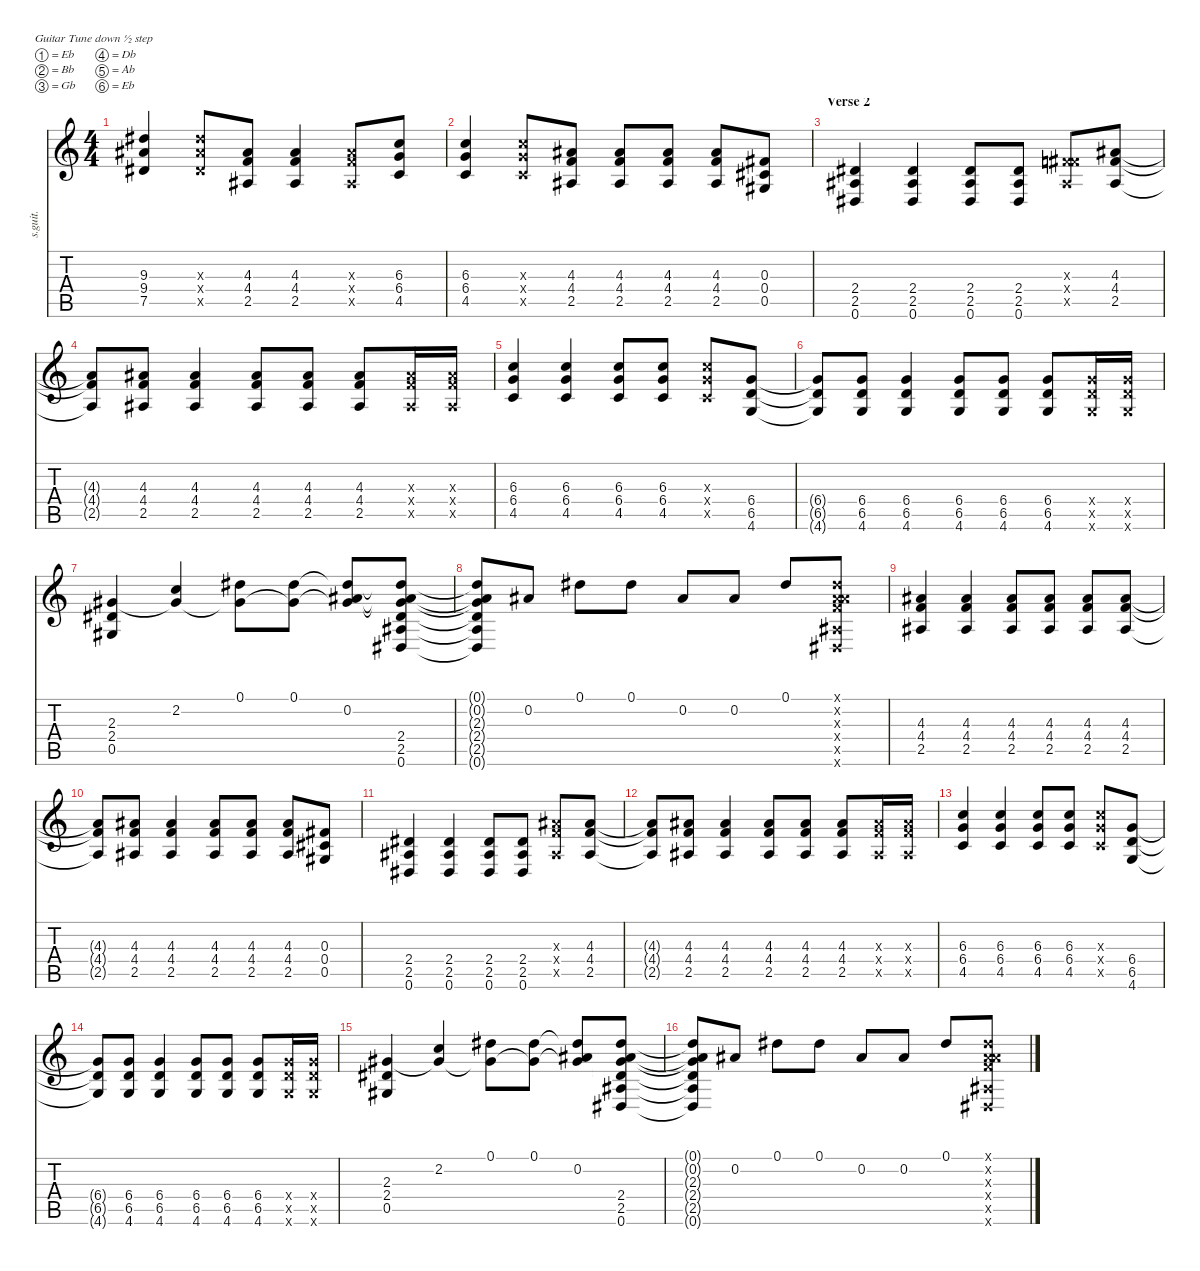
\defaultSystemsLayout 4
\hideDynamics
\bracketExtendMode nobrackets
\track ("Billie Joe Armstrong" "s.guit.") {instrument distortionguitar}
\staff {score tabs}
\tuning (Eb4 Bb3 Gb3 Db3 Ab2 Eb2)
\ts (4 4)
\tempo (175 hide)
\clef g2
\ks c
(9.3{acc #} 9.4{acc #} 7.5{acc #}).4{lyrics (0 "") lyrics (1 "") lyrics (2 "") lyrics (3 "") lyrics (4 "") dy f} (9.3{x acc #} 9.4{x acc #} 7.5{x acc #}).8{lyrics (0 "") lyrics (1 "") lyrics (2 "") lyrics (3 "") lyrics (4 "")} (4.3{acc #} 4.4 2.5{acc #}).8{lyrics (0 "") lyrics (1 "") lyrics (2 "") lyrics (3 "") lyrics (4 "")} (4.3{acc #} 4.4 2.5{acc #}).4{lyrics (0 "") lyrics (1 "") lyrics (2 "") lyrics (3 "") lyrics (4 "")} (4.3{x acc #} 4.4{x} 2.5{x acc #}).8{lyrics (0 "") lyrics (1 "") lyrics (2 "") lyrics (3 "") lyrics (4 "")} (6.3 6.4 4.5).8{lyrics (0 "") lyrics (1 "") lyrics (2 "") lyrics (3 "") lyrics (4 "")} |
(6.3 6.4 4.5).4{lyrics (0 "") lyrics (1 "") lyrics (2 "") lyrics (3 "") lyrics (4 "")} (6.3{x} 6.4{x} 4.5{x}).8{lyrics (0 "") lyrics (1 "") lyrics (2 "") lyrics (3 "") lyrics (4 "")} (4.3{acc #} 4.4 2.5{acc #}).8{lyrics (0 "") lyrics (1 "") lyrics (2 "") lyrics (3 "") lyrics (4 "")} (4.3{acc #} 4.4 2.5{acc #}).8{lyrics (0 "") lyrics (1 "") lyrics (2 "") lyrics (3 "") lyrics (4 "")} (4.3{acc #} 4.4 2.5{acc #}).8{lyrics (0 "") lyrics (1 "") lyrics (2 "") lyrics (3 "") lyrics (4 "")} (4.3{acc #} 4.4 2.5{acc #}).8{lyrics (0 "") lyrics (1 "") lyrics (2 "") lyrics (3 "") lyrics (4 "")} (0.3{acc #} 0.4{acc #} 0.5{acc #}).8{lyrics (0 "") lyrics (1 "") lyrics (2 "") lyrics (3 "") lyrics (4 "")} |
\section ("" "Verse 2")
(2.4{acc #} 2.5{acc #} 0.6{acc #}).4{lyrics (0 "") lyrics (1 "") lyrics (2 "") lyrics (3 "") lyrics (4 "")} (2.4{acc #} 2.5{acc #} 0.6{acc #}).4{lyrics (0 "") lyrics (1 "") lyrics (2 "") lyrics (3 "") lyrics (4 "")} (2.4{acc #} 2.5{acc #} 0.6{acc #}).8{lyrics (0 "") lyrics (1 "") lyrics (2 "") lyrics (3 "") lyrics (4 "")} (2.4{acc #} 2.5{acc #} 0.6{acc #}).8{lyrics (0 "") lyrics (1 "") lyrics (2 "") lyrics (3 "") lyrics (4 "")} (0.3{x acc #} 4.4{x} 2.5{x acc #}).8{lyrics (0 "") lyrics (1 "") lyrics (2 "") lyrics (3 "") lyrics (4 "")} (4.3{acc #} 4.4 2.5{acc #}).8{lyrics (0 "") lyrics (1 "") lyrics (2 "") lyrics (3 "") lyrics (4 "")} |
(4.3{t acc #} 4.4{t} 2.5{t acc #}).8{lyrics (0 "") lyrics (1 "") lyrics (2 "") lyrics (3 "") lyrics (4 "")} (4.3{acc #} 4.4 2.5{acc #}).8{lyrics (0 "") lyrics (1 "") lyrics (2 "") lyrics (3 "") lyrics (4 "")} (4.3{acc #} 4.4 2.5{acc #}).4{lyrics (0 "") lyrics (1 "") lyrics (2 "") lyrics (3 "") lyrics (4 "")} (4.3{acc #} 4.4 2.5{acc #}).8{lyrics (0 "") lyrics (1 "") lyrics (2 "") lyrics (3 "") lyrics (4 "")} (4.3{acc #} 4.4 2.5{acc #}).8{lyrics (0 "") lyrics (1 "") lyrics (2 "") lyrics (3 "") lyrics (4 "")} (4.3{acc #} 4.4 2.5{acc #}).8{lyrics (0 "") lyrics (1 "") lyrics (2 "") lyrics (3 "") lyrics (4 "")} (4.3{x acc #} 4.4{x} 2.5{x acc #}).16{lyrics (0 "") lyrics (1 "") lyrics (2 "") lyrics (3 "") lyrics (4 "")} (4.3{x acc #} 4.4{x} 2.5{x acc #}).16{lyrics (0 "") lyrics (1 "") lyrics (2 "") lyrics (3 "") lyrics (4 "")} |
(6.3 6.4 4.5).4{lyrics (0 "") lyrics (1 "") lyrics (2 "") lyrics (3 "") lyrics (4 "")} (6.3 6.4 4.5).4{lyrics (0 "") lyrics (1 "") lyrics (2 "") lyrics (3 "") lyrics (4 "")} (6.3 6.4 4.5).8{lyrics (0 "") lyrics (1 "") lyrics (2 "") lyrics (3 "") lyrics (4 "")} (6.3 6.4 4.5).8{lyrics (0 "") lyrics (1 "") lyrics (2 "") lyrics (3 "") lyrics (4 "")} (6.3{x} 6.4{x} 4.5{x}).8{lyrics (0 "") lyrics (1 "") lyrics (2 "") lyrics (3 "") lyrics (4 "")} (6.4 6.5 4.6).8{lyrics (0 "") lyrics (1 "") lyrics (2 "") lyrics (3 "") lyrics (4 "")} |
(6.4{t} 6.5{t} 4.6{t}).8{lyrics (0 "") lyrics (1 "") lyrics (2 "") lyrics (3 "") lyrics (4 "")} (6.4 6.5 4.6).8{lyrics (0 "") lyrics (1 "") lyrics (2 "") lyrics (3 "") lyrics (4 "")} (6.4 6.5 4.6).4{lyrics (0 "") lyrics (1 "") lyrics (2 "") lyrics (3 "") lyrics (4 "")} (6.4 6.5 4.6).8{lyrics (0 "") lyrics (1 "") lyrics (2 "") lyrics (3 "") lyrics (4 "")} (6.4 6.5 4.6).8{lyrics (0 "") lyrics (1 "") lyrics (2 "") lyrics (3 "") lyrics (4 "")} (6.4 6.5 4.6).8{lyrics (0 "") lyrics (1 "") lyrics (2 "") lyrics (3 "") lyrics (4 "")} (6.4{x} 6.5{x} 4.6{x}).16{lyrics (0 "") lyrics (1 "") lyrics (2 "") lyrics (3 "") lyrics (4 "")} (6.4{x} 6.5{x} 4.6{x}).16{lyrics (0 "") lyrics (1 "") lyrics (2 "") lyrics (3 "") lyrics (4 "")} |
(2.3{acc #} 2.4{acc #} 0.5{acc #}).4{lyrics (0 "") lyrics (1 "") lyrics (2 "") lyrics (3 "") lyrics (4 "")} (2.2 2.3{t}).4{lyrics (0 "") lyrics (1 "") lyrics (2 "") lyrics (3 "") lyrics (4 "")} (0.1{acc #} 2.3{t}).8{lyrics (0 "") lyrics (1 "") lyrics (2 "") lyrics (3 "") lyrics (4 "")} (0.1{acc #} 2.3{t}).8{lyrics (0 "") lyrics (1 "") lyrics (2 "") lyrics (3 "") lyrics (4 "")} (0.2{acc #} 0.1{t acc #} 2.3{t}).8{lyrics (0 "") lyrics (1 "") lyrics (2 "") lyrics (3 "") lyrics (4 "")} (2.4{acc #} 2.5{acc #} 0.6{acc #} 0.1{t acc #} 0.2{t acc #} 2.3{t}).8{lyrics (0 "") lyrics (1 "") lyrics (2 "") lyrics (3 "") lyrics (4 "")} |
(0.1{t acc #} 0.2{t acc #} 2.3{t} 2.4{t acc #} 2.5{t acc #} 0.6{t acc #}).8{lyrics (0 "") lyrics (1 "") lyrics (2 "") lyrics (3 "") lyrics (4 "")} 0.2{acc #}.8{lyrics (0 "") lyrics (1 "") lyrics (2 "") lyrics (3 "") lyrics (4 "")} 0.1{acc #}.8{lyrics (0 "") lyrics (1 "") lyrics (2 "") lyrics (3 "") lyrics (4 "")} 0.1{acc #}.8{lyrics (0 "") lyrics (1 "") lyrics (2 "") lyrics (3 "") lyrics (4 "")} 0.2{acc #}.8{lyrics (0 "") lyrics (1 "") lyrics (2 "") lyrics (3 "") lyrics (4 "")} 0.2{acc #}.8{lyrics (0 "") lyrics (1 "") lyrics (2 "") lyrics (3 "") lyrics (4 "")} 0.1{acc #}.8{lyrics (0 "") lyrics (1 "") lyrics (2 "") lyrics (3 "") lyrics (4 "")} (0.1{x acc #} 0.2{x acc #} 4.3{x acc #} 4.4{x} 2.5{x acc #} 0.6{x acc #}).8{lyrics (0 "") lyrics (1 "") lyrics (2 "") lyrics (3 "") lyrics (4 "")} |
(4.3{acc #} 4.4 2.5{acc #}).4{lyrics (0 "") lyrics (1 "") lyrics (2 "") lyrics (3 "") lyrics (4 "")} (4.3{acc #} 4.4 2.5{acc #}).4{lyrics (0 "") lyrics (1 "") lyrics (2 "") lyrics (3 "") lyrics (4 "")} (4.3{acc #} 4.4 2.5{acc #}).8{lyrics (0 "") lyrics (1 "") lyrics (2 "") lyrics (3 "") lyrics (4 "")} (4.3{acc #} 4.4 2.5{acc #}).8{lyrics (0 "") lyrics (1 "") lyrics (2 "") lyrics (3 "") lyrics (4 "")} (4.3{acc #} 4.4 2.5{acc #}).8{lyrics (0 "") lyrics (1 "") lyrics (2 "") lyrics (3 "") lyrics (4 "")} (4.3{acc #} 4.4 2.5{acc #}).8{lyrics (0 "") lyrics (1 "") lyrics (2 "") lyrics (3 "") lyrics (4 "")} |
(4.3{t acc #} 4.4{t} 2.5{t acc #}).8{lyrics (0 "") lyrics (1 "") lyrics (2 "") lyrics (3 "") lyrics (4 "")} (4.3{acc #} 4.4 2.5{acc #}).8{lyrics (0 "") lyrics (1 "") lyrics (2 "") lyrics (3 "") lyrics (4 "")} (4.3{acc #} 4.4 2.5{acc #}).4{lyrics (0 "") lyrics (1 "") lyrics (2 "") lyrics (3 "") lyrics (4 "")} (4.3{acc #} 4.4 2.5{acc #}).8{lyrics (0 "") lyrics (1 "") lyrics (2 "") lyrics (3 "") lyrics (4 "")} (4.3{acc #} 4.4 2.5{acc #}).8{lyrics (0 "") lyrics (1 "") lyrics (2 "") lyrics (3 "") lyrics (4 "")} (4.3{acc #} 4.4 2.5{acc #}).8{lyrics (0 "") lyrics (1 "") lyrics (2 "") lyrics (3 "") lyrics (4 "")} (0.3{acc #} 0.4{acc #} 0.5{acc #}).8{lyrics (0 "") lyrics (1 "") lyrics (2 "") lyrics (3 "") lyrics (4 "")} |
(2.4{acc #} 2.5{acc #} 0.6{acc #}).4{lyrics (0 "") lyrics (1 "") lyrics (2 "") lyrics (3 "") lyrics (4 "")} (2.4{acc #} 2.5{acc #} 0.6{acc #}).4{lyrics (0 "") lyrics (1 "") lyrics (2 "") lyrics (3 "") lyrics (4 "")} (2.4{acc #} 2.5{acc #} 0.6{acc #}).8{lyrics (0 "") lyrics (1 "") lyrics (2 "") lyrics (3 "") lyrics (4 "")} (2.4{acc #} 2.5{acc #} 0.6{acc #}).8{lyrics (0 "") lyrics (1 "") lyrics (2 "") lyrics (3 "") lyrics (4 "")} (4.3{x acc #} 4.4{x} 2.5{x acc #}).8{lyrics (0 "") lyrics (1 "") lyrics (2 "") lyrics (3 "") lyrics (4 "")} (4.3{acc #} 4.4 2.5{acc #}).8{lyrics (0 "") lyrics (1 "") lyrics (2 "") lyrics (3 "") lyrics (4 "")} |
(4.3{t acc #} 4.4{t} 2.5{t acc #}).8{lyrics (0 "") lyrics (1 "") lyrics (2 "") lyrics (3 "") lyrics (4 "")} (4.3{acc #} 4.4 2.5{acc #}).8{lyrics (0 "") lyrics (1 "") lyrics (2 "") lyrics (3 "") lyrics (4 "")} (4.3{acc #} 4.4 2.5{acc #}).4{lyrics (0 "") lyrics (1 "") lyrics (2 "") lyrics (3 "") lyrics (4 "")} (4.3{acc #} 4.4 2.5{acc #}).8{lyrics (0 "") lyrics (1 "") lyrics (2 "") lyrics (3 "") lyrics (4 "")} (4.3{acc #} 4.4 2.5{acc #}).8{lyrics (0 "") lyrics (1 "") lyrics (2 "") lyrics (3 "") lyrics (4 "")} (4.3{acc #} 4.4 2.5{acc #}).8{lyrics (0 "") lyrics (1 "") lyrics (2 "") lyrics (3 "") lyrics (4 "")} (4.3{x acc #} 4.4{x} 2.5{x acc #}).16{lyrics (0 "") lyrics (1 "") lyrics (2 "") lyrics (3 "") lyrics (4 "")} (4.3{x acc #} 4.4{x} 2.5{x acc #}).16{lyrics (0 "") lyrics (1 "") lyrics (2 "") lyrics (3 "") lyrics (4 "")} |
(6.3 6.4 4.5).4{lyrics (0 "") lyrics (1 "") lyrics (2 "") lyrics (3 "") lyrics (4 "")} (6.3 6.4 4.5).4{lyrics (0 "") lyrics (1 "") lyrics (2 "") lyrics (3 "") lyrics (4 "")} (6.3 6.4 4.5).8{lyrics (0 "") lyrics (1 "") lyrics (2 "") lyrics (3 "") lyrics (4 "")} (6.3 6.4 4.5).8{lyrics (0 "") lyrics (1 "") lyrics (2 "") lyrics (3 "") lyrics (4 "")} (6.3{x} 6.4{x} 4.5{x}).8{lyrics (0 "") lyrics (1 "") lyrics (2 "") lyrics (3 "") lyrics (4 "")} (6.4 6.5 4.6).8{lyrics (0 "") lyrics (1 "") lyrics (2 "") lyrics (3 "") lyrics (4 "")} |
(6.4{t} 6.5{t} 4.6{t}).8{lyrics (0 "") lyrics (1 "") lyrics (2 "") lyrics (3 "") lyrics (4 "")} (6.4 6.5 4.6).8{lyrics (0 "") lyrics (1 "") lyrics (2 "") lyrics (3 "") lyrics (4 "")} (6.4 6.5 4.6).4{lyrics (0 "") lyrics (1 "") lyrics (2 "") lyrics (3 "") lyrics (4 "")} (6.4 6.5 4.6).8{lyrics (0 "") lyrics (1 "") lyrics (2 "") lyrics (3 "") lyrics (4 "")} (6.4 6.5 4.6).8{lyrics (0 "") lyrics (1 "") lyrics (2 "") lyrics (3 "") lyrics (4 "")} (6.4 6.5 4.6).8{lyrics (0 "") lyrics (1 "") lyrics (2 "") lyrics (3 "") lyrics (4 "")} (6.4{x} 6.5{x} 4.6{x}).16{lyrics (0 "") lyrics (1 "") lyrics (2 "") lyrics (3 "") lyrics (4 "")} (6.4{x} 6.5{x} 4.6{x}).16{lyrics (0 "") lyrics (1 "") lyrics (2 "") lyrics (3 "") lyrics (4 "")} |
(2.3{acc #} 2.4{acc #} 0.5{acc #}).4{lyrics (0 "") lyrics (1 "") lyrics (2 "") lyrics (3 "") lyrics (4 "")} (2.2 2.3{t}).4{lyrics (0 "") lyrics (1 "") lyrics (2 "") lyrics (3 "") lyrics (4 "")} (0.1{acc #} 2.3{t}).8{lyrics (0 "") lyrics (1 "") lyrics (2 "") lyrics (3 "") lyrics (4 "")} (0.1{acc #} 2.3{t}).8{lyrics (0 "") lyrics (1 "") lyrics (2 "") lyrics (3 "") lyrics (4 "")} (0.2{acc #} 0.1{t acc #} 2.3{t}).8{lyrics (0 "") lyrics (1 "") lyrics (2 "") lyrics (3 "") lyrics (4 "")} (2.4{acc #} 2.5{acc #} 0.6{acc #} 0.1{t acc #} 0.2{t acc #} 2.3{t}).8{lyrics (0 "") lyrics (1 "") lyrics (2 "") lyrics (3 "") lyrics (4 "")} |
(0.1{t acc #} 0.2{t acc #} 2.3{t} 2.4{t acc #} 2.5{t acc #} 0.6{t acc #}).8{lyrics (0 "") lyrics (1 "") lyrics (2 "") lyrics (3 "") lyrics (4 "")} 0.2{acc #}.8{lyrics (0 "") lyrics (1 "") lyrics (2 "") lyrics (3 "") lyrics (4 "")} 0.1{acc #}.8{lyrics (0 "") lyrics (1 "") lyrics (2 "") lyrics (3 "") lyrics (4 "")} 0.1{acc #}.8{lyrics (0 "") lyrics (1 "") lyrics (2 "") lyrics (3 "") lyrics (4 "")} 0.2{acc #}.8{lyrics (0 "") lyrics (1 "") lyrics (2 "") lyrics (3 "") lyrics (4 "")} 0.2{acc #}.8{lyrics (0 "") lyrics (1 "") lyrics (2 "") lyrics (3 "") lyrics (4 "")} 0.1{acc #}.8{lyrics (0 "") lyrics (1 "") lyrics (2 "") lyrics (3 "") lyrics (4 "")} (0.1{x acc #} 0.2{x acc #} 4.3{x acc #} 4.4{x} 2.5{x acc #} 0.6{x acc #}).8{lyrics (0 "") lyrics (1 "") lyrics (2 "") lyrics (3 "") lyrics (4 "")}
